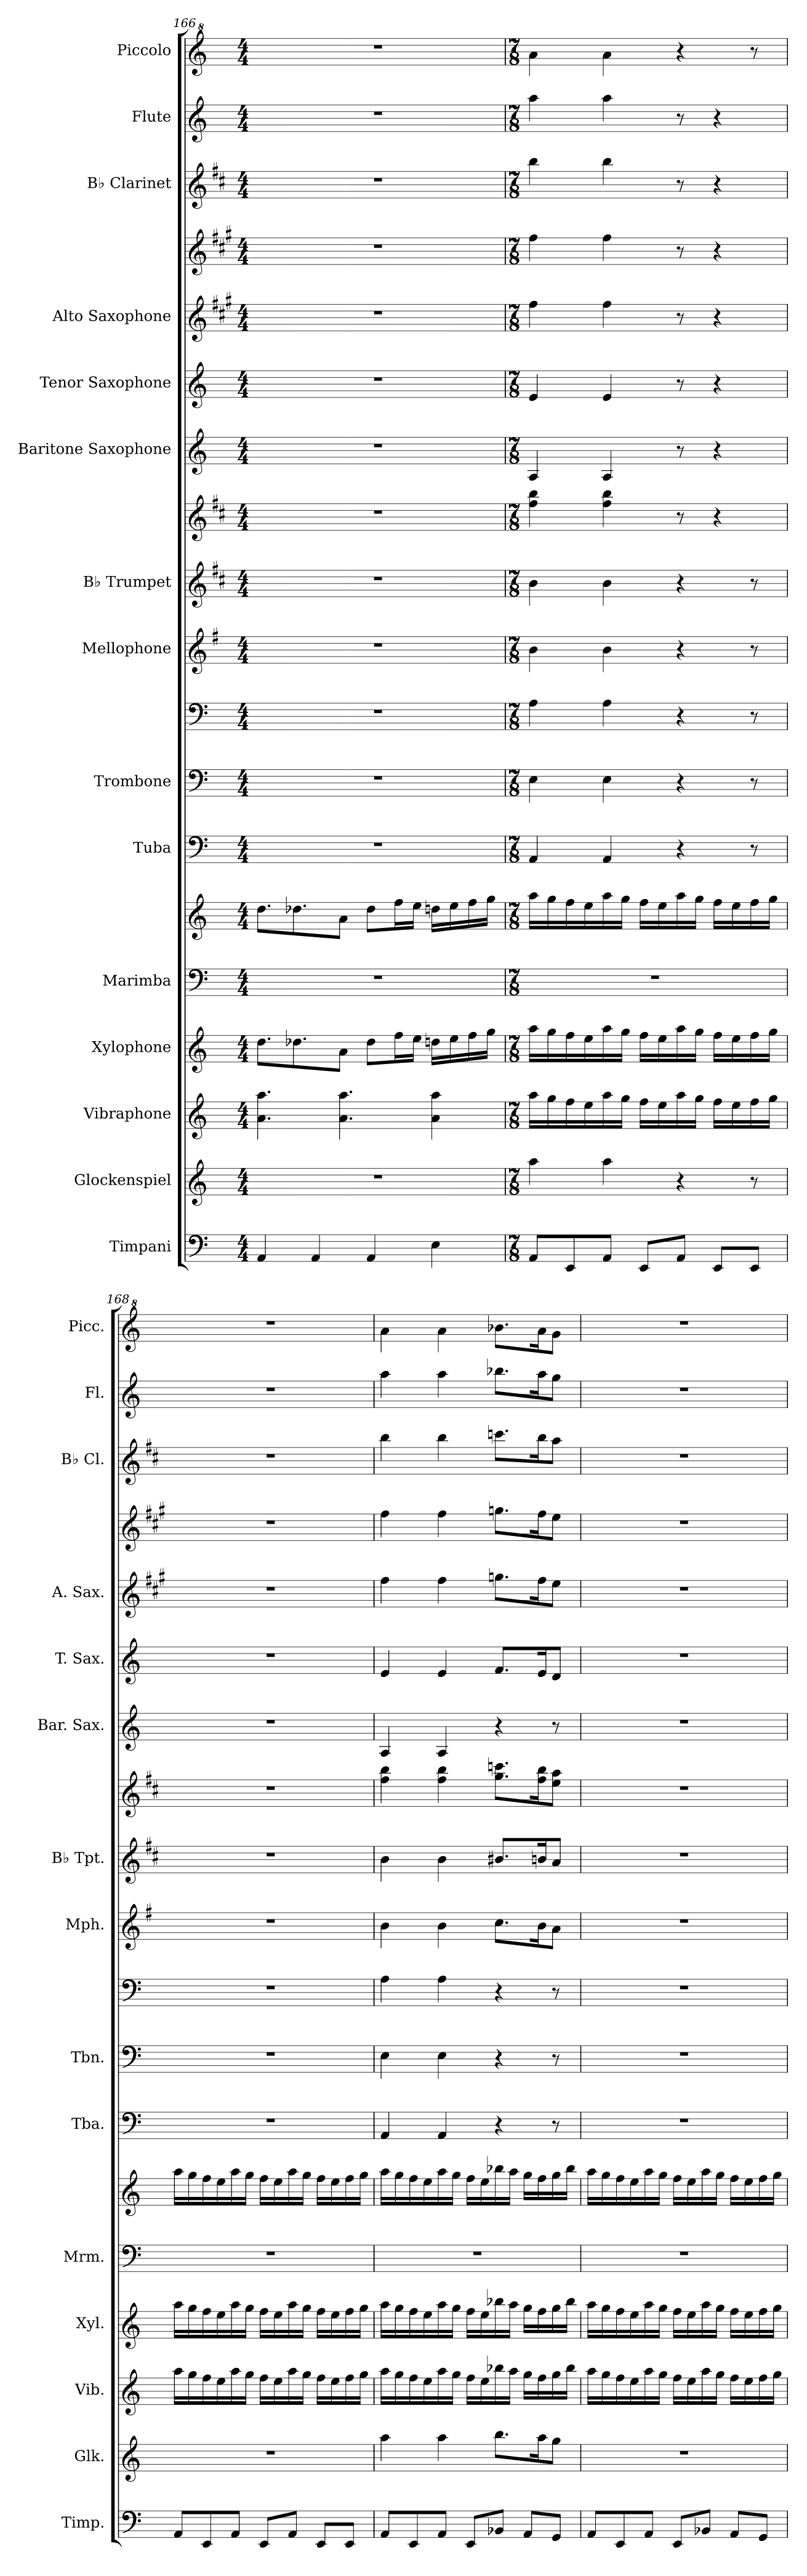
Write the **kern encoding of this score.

**kern	**kern	**kern	**kern	**kern	**kern	**kern	**kern	**kern	**kern	**kern	**kern	**kern	**kern	**kern	**kern	**kern	**kern	**kern
*part15	*part14	*part13	*part12	*part11	*part11	*part10	*part9	*part9	*part8	*part7	*part7	*part6	*part5	*part4	*part4	*part3	*part2	*part1
*staff19	*staff18	*staff17	*staff16	*staff15	*staff14	*staff13	*staff12	*staff11	*staff10	*staff9	*staff8	*staff7	*staff6	*staff5	*staff4	*staff3	*staff2	*staff1
*I"Timpani	*I"Glockenspiel	*I"Vibraphone	*I"Xylophone	*I"Marimba	*	*I"Tuba	*I"Trombone	*	*I"Mellophone	*I"B♭ Trumpet	*	*I"Baritone Saxophone	*I"Tenor Saxophone	*I"Alto Saxophone	*	*I"B♭ Clarinet	*I"Flute	*I"Piccolo
*I'Timp.	*I'Glk.	*I'Vib.	*I'Xyl.	*I'Mrm.	*	*I'Tba.	*I'Tbn.	*	*I'Mph.	*I'B♭ Tpt.	*	*I'Bar. Sax.	*I'T. Sax.	*I'A. Sax.	*	*I'B♭ Cl.	*I'Fl.	*I'Picc.
*clefF4	*clefG2	*clefG2	*clefG2	*clefF4	*clefG2	*clefF4	*clefF4	*clefF4	*clefG2	*clefG2	*clefG2	*clefG2	*clefG2	*clefG2	*clefG2	*clefG2	*clefG2	*clefG^2
*	*ITrd-14c-24	*	*ITrd-7c-12	*	*	*	*	*	*ITrd4c7	*ITrd1c2	*ITrd1c2	*ITrd12c21	*ITrd8c14	*ITrd5c9	*ITrd5c9	*ITrd1c2	*	*ITrd-7c-12
*k[]	*k[]	*k[]	*k[]	*k[]	*k[]	*k[]	*k[]	*k[]	*k[]	*k[]	*k[]	*k[]	*k[]	*k[]	*k[]	*k[]	*k[]	*k[]
*M4/4	*M4/4	*M4/4	*M4/4	*M4/4	*M4/4	*M4/4	*M4/4	*M4/4	*M4/4	*M4/4	*M4/4	*M4/4	*M4/4	*M4/4	*M4/4	*M4/4	*M4/4	*M4/4
=166	=166	=166	=166	=166	=166	=166	=166	=166	=166	=166	=166	=166	=166	=166	=166	=166	=166	=166
4AA/	1r	4.a\ 4.aa\	8.ddd\L	1r	8.dd\L	1r	1r	1r	1r	1r	1r	1r	1r	1r	1r	1r	1r	1r
.	.	.	8.ddd-X\	.	8.dd-X\	.	.	.	.	.	.	.	.	.	.	.	.	.
4AA/	.	.	.	.	.	.	.	.	.	.	.	.	.	.	.	.	.	.
.	.	4.a\ 4.aa\	8aa\J	.	8a\J	.	.	.	.	.	.	.	.	.	.	.	.	.
4AA/	.	.	8ddd-\L	.	8dd-\L	.	.	.	.	.	.	.	.	.	.	.	.	.
.	.	.	16fff\L	.	16ff\L	.	.	.	.	.	.	.	.	.	.	.	.	.
.	.	.	16eee\JJ	.	16ee\JJ	.	.	.	.	.	.	.	.	.	.	.	.	.
4E\	.	4a\ 4aa\	16dddn\LL	.	16ddn\LL	.	.	.	.	.	.	.	.	.	.	.	.	.
.	.	.	16eee\	.	16ee\	.	.	.	.	.	.	.	.	.	.	.	.	.
.	.	.	16fff\	.	16ff\	.	.	.	.	.	.	.	.	.	.	.	.	.
.	.	.	16ggg\JJ	.	16gg\JJ	.	.	.	.	.	.	.	.	.	.	.	.	.
=167	=167	=167	=167	=167	=167	=167	=167	=167	=167	=167	=167	=167	=167	=167	=167	=167	=167	=167
*M7/8	*M7/8	*M7/8	*M7/8	*M7/8	*M7/8	*M7/8	*M7/8	*M7/8	*M7/8	*M7/8	*M7/8	*M7/8	*M7/8	*M7/8	*M7/8	*M7/8	*M7/8	*M7/8
8AA/L	4aaaa\	16aa\LL	16aaa\LL	2..r	16aa\LL	4AA/	4E\	4A\	4e\	4a\	4ee\ 4aa\	4AA/	4E/	4a\	4a\	4aa\	4aa\	4aaa\
.	.	16gg\	16ggg\	.	16gg\	.	.	.	.	.	.	.	.	.	.	.	.	.
8EE/	.	16ff\	16fff\	.	16ff\	.	.	.	.	.	.	.	.	.	.	.	.	.
.	.	16ee\	16eee\	.	16ee\	.	.	.	.	.	.	.	.	.	.	.	.	.
8AA/J	4aaaa\	16aa\	16aaa\	.	16aa\	4AA/	4E\	4A\	4e\	4a\	4ee\ 4aa\	4AA/	4E/	4a\	4a\	4aa\	4aa\	4aaa\
.	.	16gg\JJ	16ggg\JJ	.	16gg\JJ	.	.	.	.	.	.	.	.	.	.	.	.	.
8EE/L	.	16ff\LL	16fff\LL	.	16ff\LL	.	.	.	.	.	.	.	.	.	.	.	.	.
.	.	16ee\	16eee\	.	16ee\	.	.	.	.	.	.	.	.	.	.	.	.	.
8AA/J	4r	16aa\	16aaa\	.	16aa\	4r	4r	4r	4r	4r	8r	8r	8r	8r	8r	8r	8r	4r
.	.	16gg\JJ	16ggg\JJ	.	16gg\JJ	.	.	.	.	.	.	.	.	.	.	.	.	.
8EE/L	.	16ff\LL	16fff\LL	.	16ff\LL	.	.	.	.	.	4r	4r	4r	4r	4r	4r	4r	.
.	.	16ee\	16eee\	.	16ee\	.	.	.	.	.	.	.	.	.	.	.	.	.
8EE/J	8r	16ff\	16fff\	.	16ff\	8r	8r	8r	8r	8r	.	.	.	.	.	.	.	8r
.	.	16gg\JJ	16ggg\JJ	.	16gg\JJ	.	.	.	.	.	.	.	.	.	.	.	.	.
!!LO:PB:g=z
=168	=168	=168	=168	=168	=168	=168	=168	=168	=168	=168	=168	=168	=168	=168	=168	=168	=168	=168
8AA/L	2..r	16aa\LL	16aaa\LL	2..r	16aa\LL	2..r	2..r	2..r	2..r	2..r	2..r	2..r	2..r	2..r	2..r	2..r	2..r	2..r
.	.	16gg\	16ggg\	.	16gg\	.	.	.	.	.	.	.	.	.	.	.	.	.
8EE/	.	16ff\	16fff\	.	16ff\	.	.	.	.	.	.	.	.	.	.	.	.	.
.	.	16ee\	16eee\	.	16ee\	.	.	.	.	.	.	.	.	.	.	.	.	.
8AA/J	.	16aa\	16aaa\	.	16aa\	.	.	.	.	.	.	.	.	.	.	.	.	.
.	.	16gg\JJ	16ggg\JJ	.	16gg\JJ	.	.	.	.	.	.	.	.	.	.	.	.	.
8EE/L	.	16ff\LL	16fff\LL	.	16ff\LL	.	.	.	.	.	.	.	.	.	.	.	.	.
.	.	16ee\	16eee\	.	16ee\	.	.	.	.	.	.	.	.	.	.	.	.	.
8AA/J	.	16aa\	16aaa\	.	16aa\	.	.	.	.	.	.	.	.	.	.	.	.	.
.	.	16gg\JJ	16ggg\JJ	.	16gg\JJ	.	.	.	.	.	.	.	.	.	.	.	.	.
8EE/L	.	16ff\LL	16fff\LL	.	16ff\LL	.	.	.	.	.	.	.	.	.	.	.	.	.
.	.	16ee\	16eee\	.	16ee\	.	.	.	.	.	.	.	.	.	.	.	.	.
8EE/J	.	16ff\	16fff\	.	16ff\	.	.	.	.	.	.	.	.	.	.	.	.	.
.	.	16gg\JJ	16ggg\JJ	.	16gg\JJ	.	.	.	.	.	.	.	.	.	.	.	.	.
=169	=169	=169	=169	=169	=169	=169	=169	=169	=169	=169	=169	=169	=169	=169	=169	=169	=169	=169
8AA/L	4aaaa\	16aa\LL	16aaa\LL	2..r	16aa\LL	4AA/	4E\	4A\	4e\	4a\	4ee\ 4aa\	4AA/	4E/	4a\	4a\	4aa\	4aa\	4aaa\
.	.	16gg\	16ggg\	.	16gg\	.	.	.	.	.	.	.	.	.	.	.	.	.
8EE/	.	16ff\	16fff\	.	16ff\	.	.	.	.	.	.	.	.	.	.	.	.	.
.	.	16ee\	16eee\	.	16ee\	.	.	.	.	.	.	.	.	.	.	.	.	.
8AA/J	4aaaa\	16aa\	16aaa\	.	16aa\	4AA/	4E\	4A\	4e\	4a\	4ee\ 4aa\	4AA/	4E/	4a\	4a\	4aa\	4aa\	4aaa\
.	.	16gg\JJ	16ggg\JJ	.	16gg\JJ	.	.	.	.	.	.	.	.	.	.	.	.	.
8EE/L	.	16ff\LL	16fff\LL	.	16ff\LL	.	.	.	.	.	.	.	.	.	.	.	.	.
.	.	16ee\	16eee\	.	16ee\	.	.	.	.	.	.	.	.	.	.	.	.	.
8BB-X/J	8.bbbb\L	16bb-X\	16bbb-X\	.	16bb-X\	4r	4r	4r	8.f\L	8.a#X/L	8.ff\ 8.bb-X\L	4r	8.F/L	8.b-X\L	8.b-X\L	8.bb-X\L	8.bb-X\L	8.bbb-X\L
.	.	16aa\JJ	16aaa\JJ	.	16aa\JJ	.	.	.	.	.	.	.	.	.	.	.	.	.
8AA/L	.	16gg\LL	16ggg\LL	.	16gg\LL	.	.	.	.	.	.	.	.	.	.	.	.	.
.	16aaaa\K	16ff\	16fff\	.	16ff\	.	.	.	16e\K	16an/K	16ee\ 16aa\K	.	16E/K	16a\K	16a\K	16aa\K	16aa\K	16aaa\K
8GG/J	8gggg\J	16gg\	16ggg\	.	16gg\	8r	8r	8r	8d\J	8g/J	8dd\ 8gg\J	8r	8D/J	8g\J	8g\J	8gg\J	8gg\J	8ggg\J
.	.	16bb-\JJ	16bbb-\JJ	.	16bb-\JJ	.	.	.	.	.	.	.	.	.	.	.	.	.
!!LO:PB:g=z
=170	=170	=170	=170	=170	=170	=170	=170	=170	=170	=170	=170	=170	=170	=170	=170	=170	=170	=170
8AA/L	2..r	16aa\LL	16aaa\LL	2..r	16aa\LL	2..r	2..r	2..r	2..r	2..r	2..r	2..r	2..r	2..r	2..r	2..r	2..r	2..r
.	.	16gg\	16ggg\	.	16gg\	.	.	.	.	.	.	.	.	.	.	.	.	.
8EE/	.	16ff\	16fff\	.	16ff\	.	.	.	.	.	.	.	.	.	.	.	.	.
.	.	16ee\	16eee\	.	16ee\	.	.	.	.	.	.	.	.	.	.	.	.	.
8AA/J	.	16aa\	16aaa\	.	16aa\	.	.	.	.	.	.	.	.	.	.	.	.	.
.	.	16gg\JJ	16ggg\JJ	.	16gg\JJ	.	.	.	.	.	.	.	.	.	.	.	.	.
8EE/L	.	16ff\LL	16fff\LL	.	16ff\LL	.	.	.	.	.	.	.	.	.	.	.	.	.
.	.	16ee\	16eee\	.	16ee\	.	.	.	.	.	.	.	.	.	.	.	.	.
8BB-X/J	.	16aa\	16aaa\	.	16aa\	.	.	.	.	.	.	.	.	.	.	.	.	.
.	.	16gg\JJ	16ggg\JJ	.	16gg\JJ	.	.	.	.	.	.	.	.	.	.	.	.	.
8AA/L	.	16ff\LL	16fff\LL	.	16ff\LL	.	.	.	.	.	.	.	.	.	.	.	.	.
.	.	16ee\	16eee\	.	16ee\	.	.	.	.	.	.	.	.	.	.	.	.	.
8GG/J	.	16ff\	16fff\	.	16ff\	.	.	.	.	.	.	.	.	.	.	.	.	.
.	.	16gg\JJ	16ggg\JJ	.	16gg\JJ	.	.	.	.	.	.	.	.	.	.	.	.	.
=	=	=	=	=	=	=	=	=	=	=	=	=	=	=	=	=	=	=
*-	*-	*-	*-	*-	*-	*-	*-	*-	*-	*-	*-	*-	*-	*-	*-	*-	*-	*-
